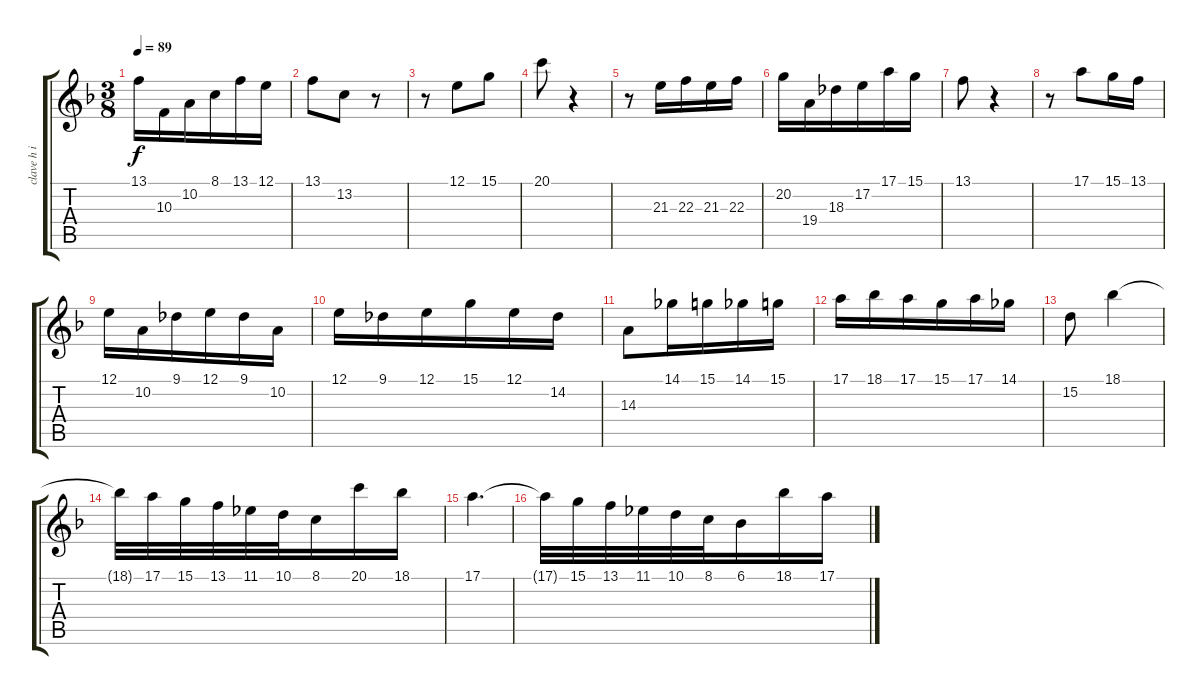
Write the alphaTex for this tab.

\track ("clave h i" "clave h i") {instrument harpsichord}
\staff {score tabs}
\tuning (E4 B3 G3 D3 A2 E2) {hide}
\ts (3 8)
\tempo 89
\clef g2
\ks dminor
13.1.16{dy f} 10.3.16 10.2.16 8.1.16 13.1.16 12.1.16 |
13.1.8 13.2.8 r.8 |
r.8 12.1.8 15.1.8 |
20.1.8 r.4 |
r.8 21.3.16 22.3.16 21.3.16 22.3.16 |
20.2.16 19.4.16 18.3.16 17.2.16 17.1.16 15.1.16 |
13.1.8 r.4 |
r.8 17.1.8 15.1.16 13.1.16 |
12.1.16 10.2.16 9.1.16 12.1.16 9.1.16 10.2.16 |
12.1.16 9.1.16 12.1.16 15.1.16 12.1.16 14.2.16 |
14.3.8 14.1.16 15.1.16 14.1.16 15.1.16 |
17.1.16 18.1.16 17.1.16 15.1.16 17.1.16 14.1.16 |
15.2.8 18.1.4 |
18.1{t}.32 17.1.32 15.1.32 13.1.32 11.1.32 10.1.32 8.1.16 20.1.16 18.1.16 |
17.1.4{d} |
17.1{t}.32 15.1.32 13.1.32 11.1.32 10.1.32 8.1.32 6.1.16 18.1.16 17.1.16
